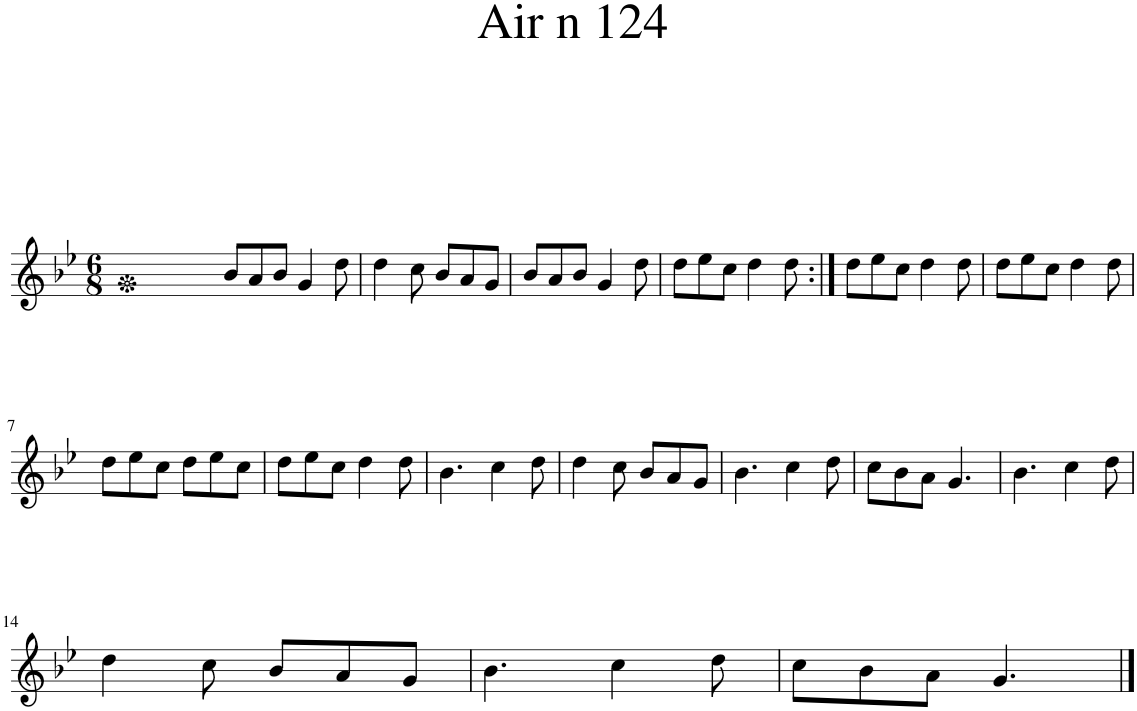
**kern
*part1
*staff1
*I"Piano
*I'Pno.
*clefG2
*k[b-e-]
*M6/8
=1
8b-/L
8a/
8b-/J
4g/
8dd\
=2
4dd\
8cc\
8b-/L
8a/
8g/J
=3
8b-/L
8a/
8b-/J
4g/
8dd\
=4
8dd\L
8ee-\
8cc\J
4dd\
8dd\
=5:|!
8dd\L
8ee-\
8cc\J
4dd\
8dd\
=6
8dd\L
8ee-\
8cc\J
4dd\
8dd\
!!LO:LB:g=z
=7
8dd\L
8ee-\
8cc\J
8dd\L
8ee-\
8cc\J
=8
8dd\L
8ee-\
8cc\J
4dd\
8dd\
=9
4.b-\
4cc\
8dd\
=10
4dd\
8cc\
8b-/L
8a/
8g/J
=11
4.b-\
4cc\
8dd\
=12
8cc\L
8b-\
8a\J
4.g/
=13
4.b-\
4cc\
8dd\
!!LO:LB:g=z
=14
4dd\
8cc\
8b-/L
8a/
8g/J
=15
4.b-\
4cc\
8dd\
=16
8cc\L
8b-\
8a\J
4.g/
==
*-
